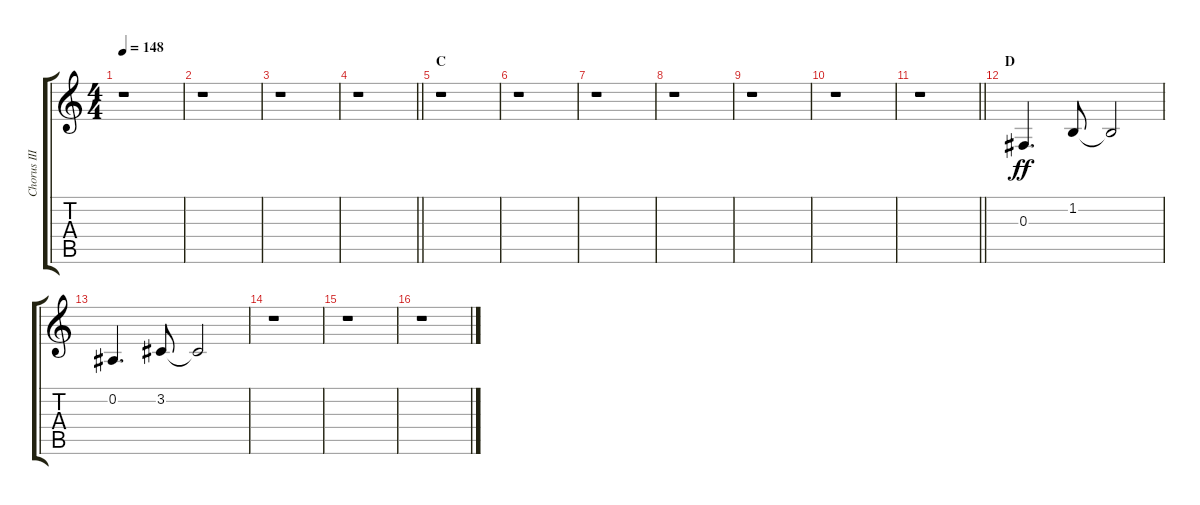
\track ("Chorus III" "Chorus III") {instrument voiceoohs}
\staff {score tabs}
\tuning (Eb4 Bb3 Gb3 Db3 Ab2 Eb2) {hide}
\ts (4 4)
\tempo 148
\clef g2
\ks c
r.1{dy ff} |
r.1 |
r.1 |
\barLineRight lightlight
r.1 |
\section ("" "C")
r.1 |
r.1 |
r.1 |
r.1 |
r.1 |
r.1 |
\barLineRight lightlight
r.1 |
\section ("" "D")
0.3.4{d} 1.2.8 1.2{t}.2 |
0.2.4{d} 3.2.8 3.2{t}.2 |
r.1 |
r.1 |
r.1
